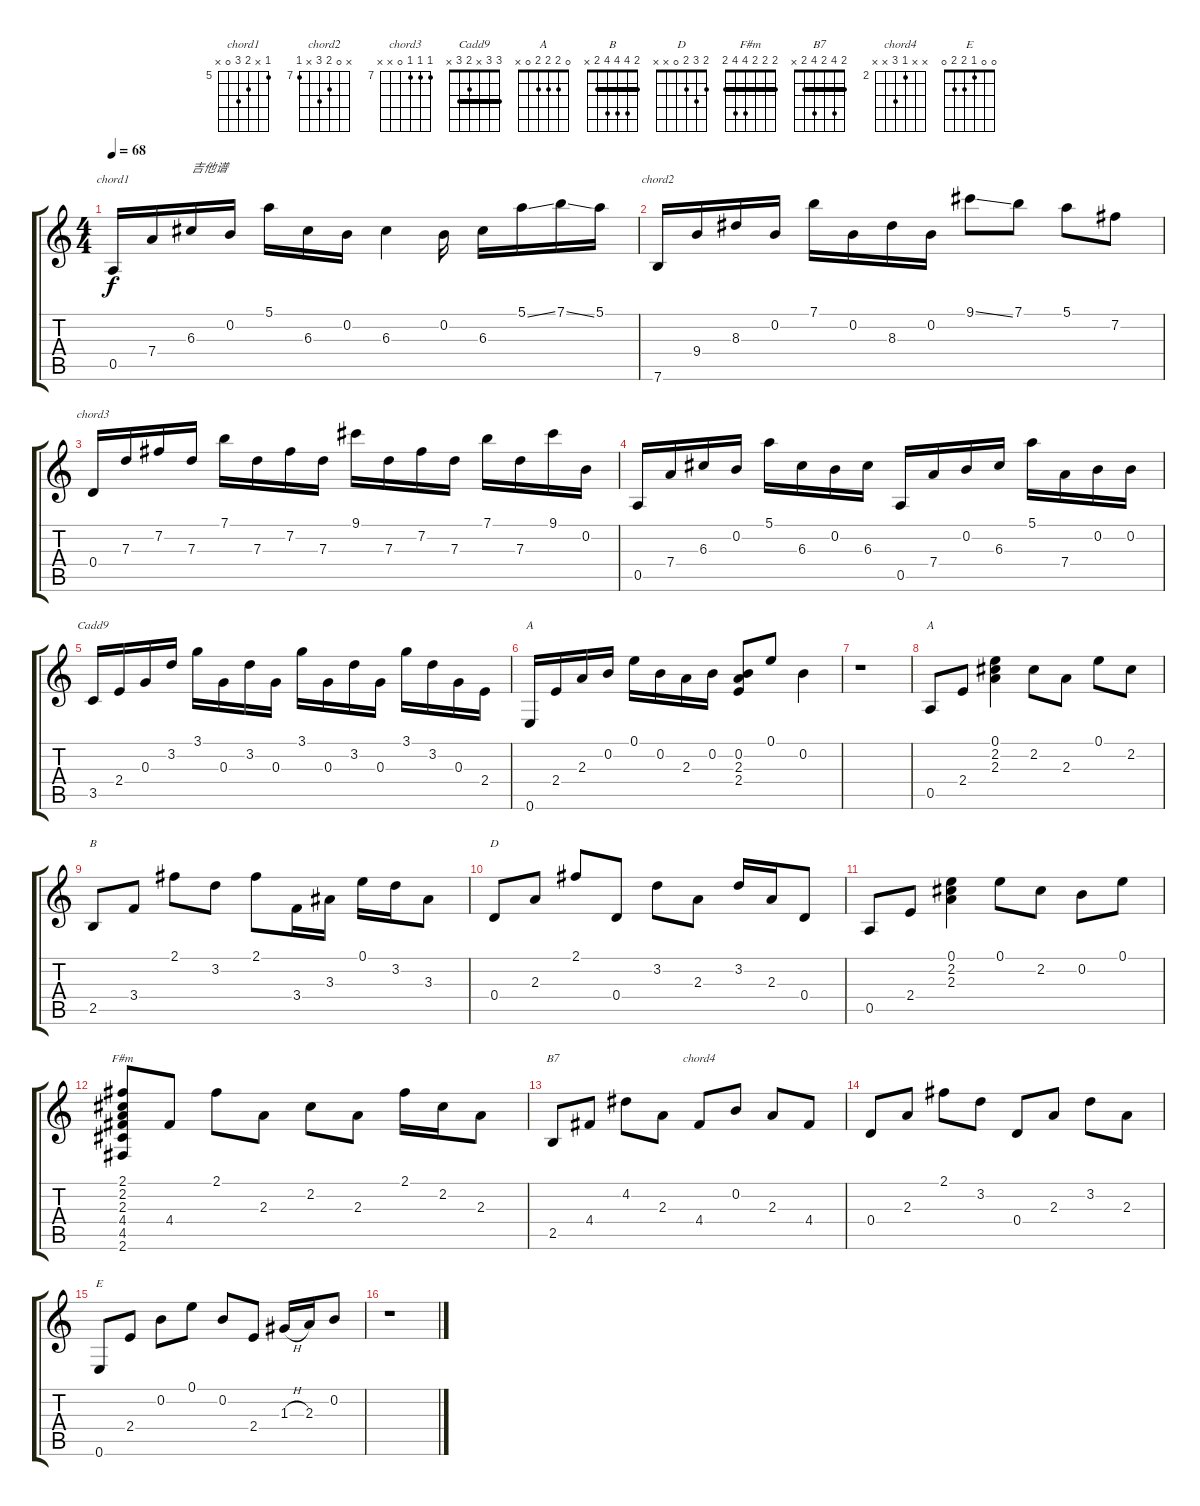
\track "" {instrument acousticguitarsteel}
\staff {score tabs}
\tuning (E4 B3 G3 D3 A2 E2) {hide}
\chord ("chord1" 5 x 6 7 0 x) {firstfret 5}
\chord ("chord2" x 0 8 9 x 7) {firstfret 7}
\chord ("chord3" 7 7 7 0 x x) {firstfret 7}
\chord ("Cadd9" 3 3 x 2 3 x) {barre 3}
\chord ("A" x x 2 2 x x)
\chord ("A" 0 2 2 2 0 x)
\chord ("B" 2 4 4 4 2 x) {barre 2}
\chord ("D" 2 3 2 0 x x)
\chord ("F#m" 2 2 2 4 4 2) {barre 2}
\chord ("B7" 2 4 2 4 2 x) {barre 2}
\chord ("chord4" x x 2 4 x x) {firstfret 2}
\chord ("E" 0 0 1 2 2 0)
\ts (4 4)
\tempo 68
\clef g2
\ks c
0.5.16{ch "chord1" dy f instrument acousticguitarsteel} 7.4.16 6.3.16{txt "吉他谱"} 0.2.16 5.1.16 6.3.16 0.2.16 6.3.4 0.2.16 6.3.16 5.1{ss}.16 7.1{ss}.16 5.1.16 |
7.6.16{ch "chord2"} 9.4.16 8.3.16 0.2.16 7.1.16 0.2.16 8.3.16 0.2.16 9.1{ss}.8 7.1.8 5.1.8 7.2.8 |
0.4.16{ch "chord3"} 7.3.16 7.2.16 7.3.16 7.1.16 7.3.16 7.2.16 7.3.16 9.1.16 7.3.16 7.2.16 7.3.16 7.1.16 7.3.16 9.1.16 0.2.16 |
0.5.16 7.4.16 6.3.16 0.2.16 5.1.16 6.3.16 0.2.16 6.3.16 0.5.16 7.4.16 0.2.16 6.3.16 5.1.16 7.4.16 0.2.16 0.2.16 |
3.5.16{ch "Cadd9"} 2.4.16 0.3.16 3.2.16 3.1.16 0.3.16 3.2.16 0.3.16 3.1.16 0.3.16 3.2.16 0.3.16 3.1.16 3.2.16 0.3.16 2.4.16 |
0.6.16{ch "A"} 2.4.16 2.3.16 0.2.16 0.1.16 0.2.16 2.3.16 0.2.16 (0.2 2.3 2.4).8 0.1.8 0.2.4 |
r.1 |
0.5.8{ch "A"} 2.4.8 (0.1 2.2 2.3).4 2.2.8 2.3.8 0.1.8 2.2.8 |
2.5.8{ch "B"} 3.4.8 2.1.8 3.2.8 2.1.8 3.4.16 3.3.16 0.1.16 3.2.16 3.3.8 |
0.4.8{ch "D"} 2.3.8 2.1.8 0.4.8 3.2.8 2.3.8 3.2.16 2.3.16 0.4.8 |
0.5.8 2.4.8 (0.1 2.2 2.3).4 0.1.8 2.2.8 0.2.8 0.1.8 |
(2.1 2.2 2.3 4.4 4.5 2.6).8{ch "F#m"} 4.4.8 2.1.8 2.3.8 2.2.8 2.3.8 2.1.16 2.2.16 2.3.8 |
2.5.8{ch "B7"} 4.4.8 4.2.8 2.3.8 4.4.8{ch "chord4"} 0.2.8 2.3.8 4.4.8 |
0.4.8 2.3.8 2.1.8 3.2.8 0.4.8 2.3.8 3.2.8 2.3.8 |
0.6.8{ch "E"} 2.4.8 0.2.8 0.1.8 0.2.8 2.4.8 1.3{h}.16 2.3.16 0.2.8 |
r.1
